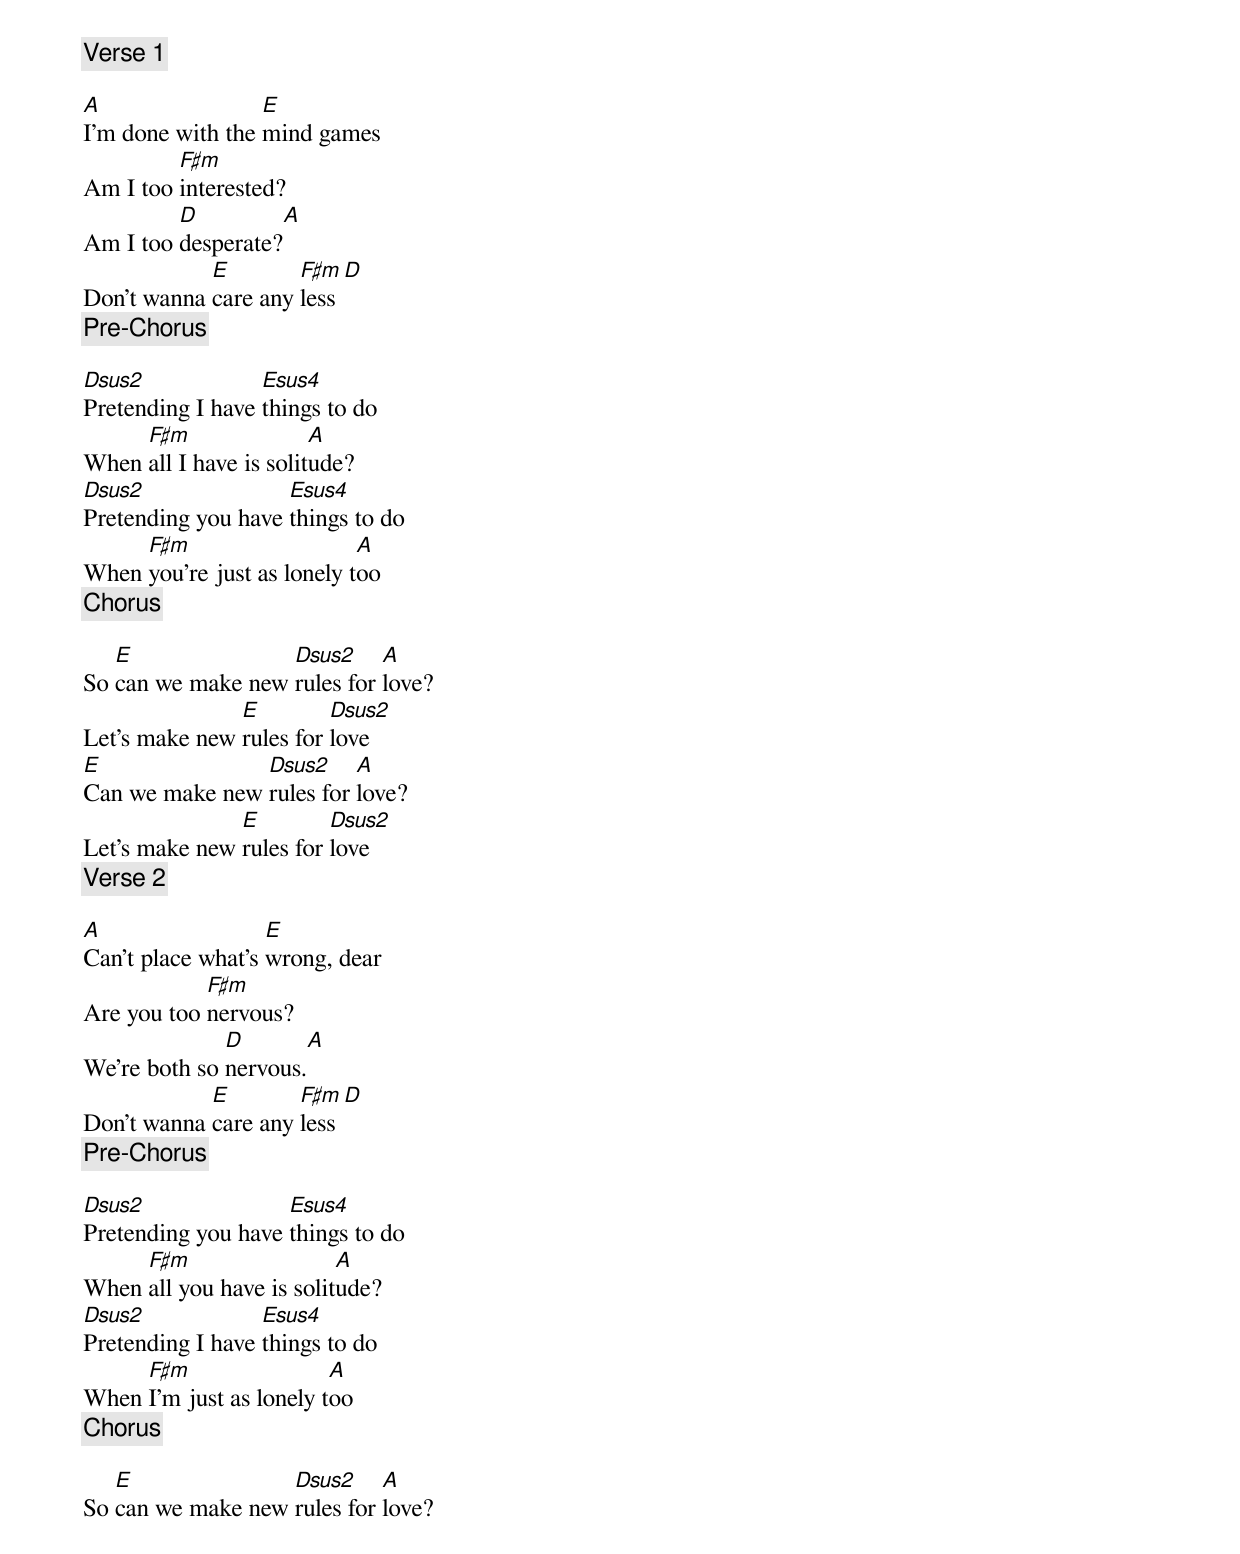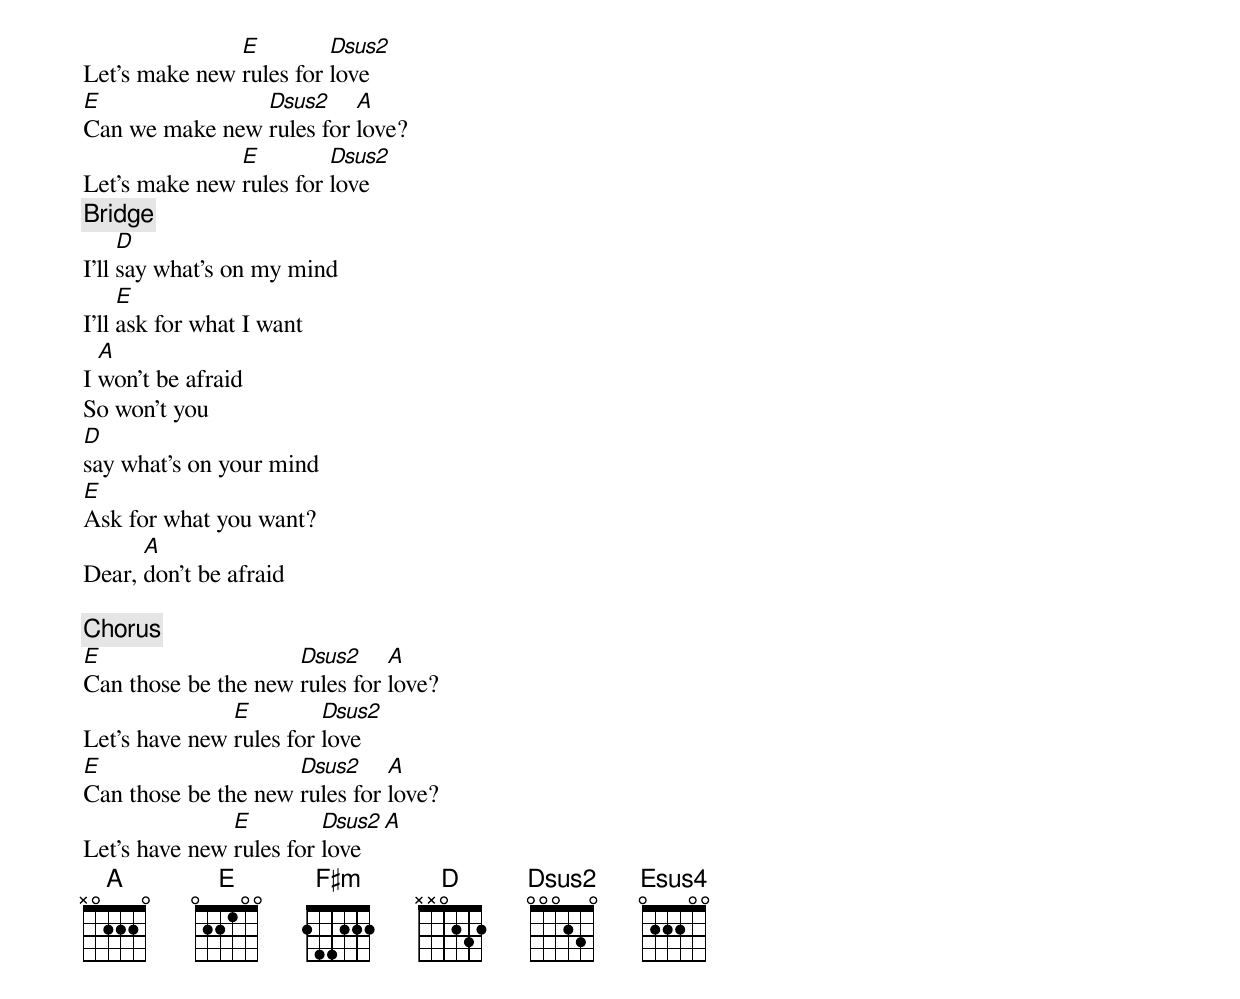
[Verse 1]

A                 E
I’m done with the mind games
         F♯m
Am I too interested?
         D          A
Am I too desperate?
            E        F♯m   D
Don’t wanna care any less
[Pre-Chorus]

Dsus2             Esus4
Pretending I have things to do
     F♯m                A
When all I have is solitude?
Dsus2               Esus4
Pretending you have things to do
     F♯m                    A
When you’re just as lonely too
[Chorus]

   E               Dsus2     A
So can we make new rules for love?
               E         Dsus2
Let’s make new rules for love
E               Dsus2     A
Can we make new rules for love?
               E         Dsus2
Let’s make new rules for love
[Verse 2]

A                  E
Can’t place what’s wrong, dear
            F♯m
Are you too nervous?
              D        A
We’re both so nervous.
            E        F♯m   D
Don’t wanna care any less
[Pre-Chorus]

Dsus2               Esus4
Pretending you have things to do
     F♯m                  A
When all you have is solitude?
Dsus2             Esus4
Pretending I have things to do
     F♯m                 A
When I'm just as lonely too
[Chorus]

   E               Dsus2     A
So can we make new rules for love?
               E         Dsus2
Let’s make new rules for love
E               Dsus2     A
Can we make new rules for love?
               E         Dsus2
Let’s make new rules for love
[Bridge]
     D
I’ll say what’s on my mind
     E
I'll ask for what I want
  A
I won’t be afraid
So won’t you
D
say what’s on your mind
E
Ask for what you want?
      A
Dear, don’t be afraid

[Chorus]
E                    Dsus2     A
Can those be the new rules for love?
               E         Dsus2
Let’s have new rules for love
E                    Dsus2     A
Can those be the new rules for love?
               E         Dsus2  A
Let’s have new rules for love
